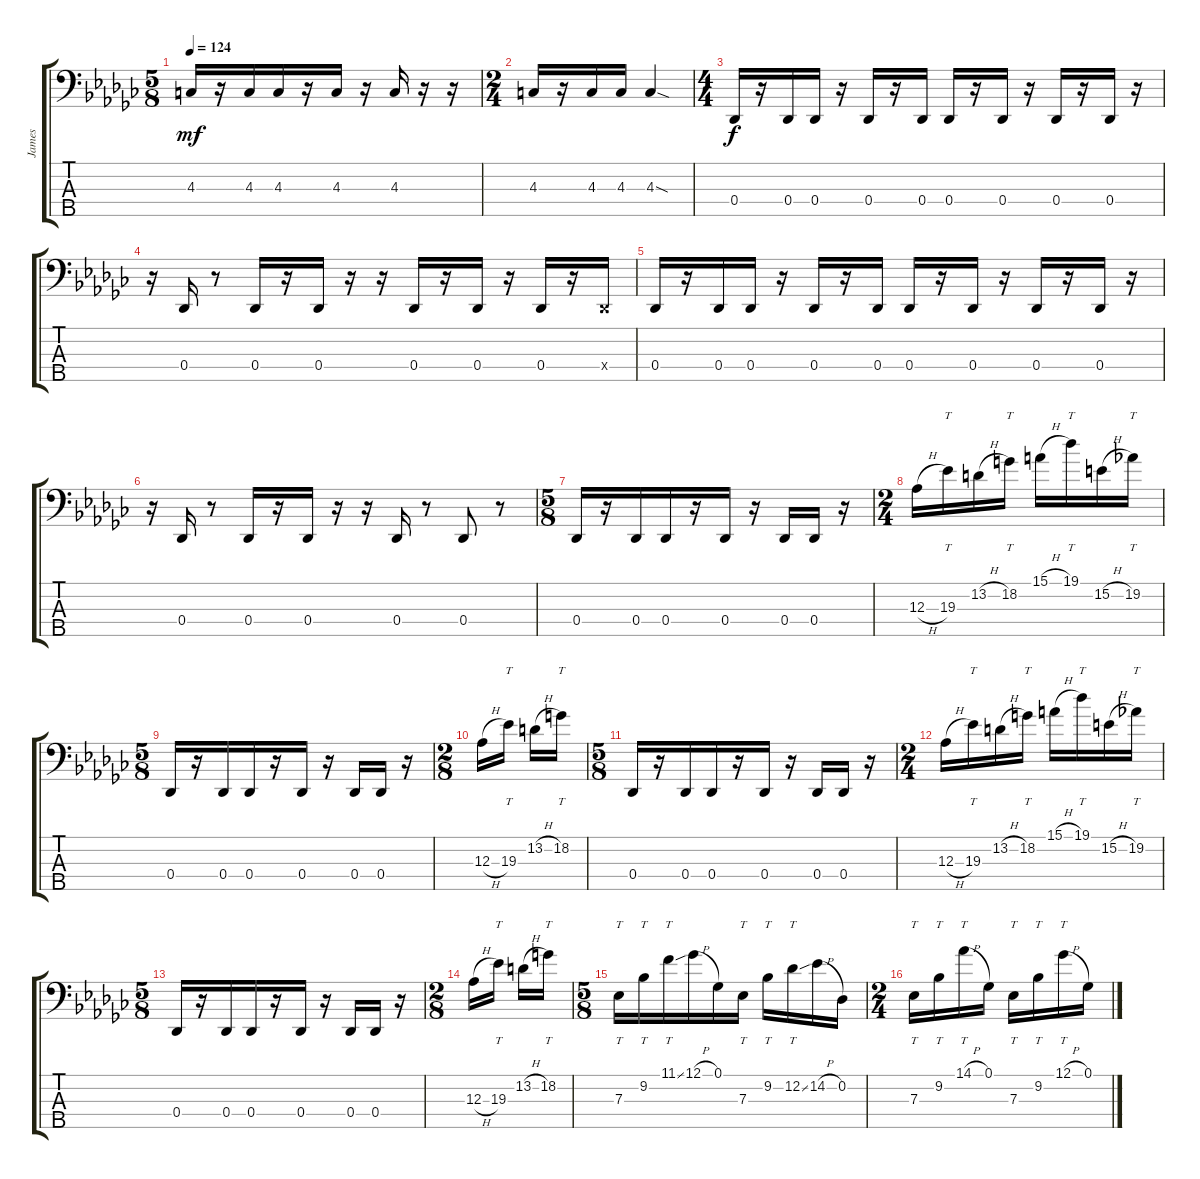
\track ("James" "James") {instrument electricbassfinger}
\staff {score tabs}
\tuning (Gb2 Db2 Ab1 Db1 Ab0) {hide}
\ts (5 8)
\tempo 124
\clef f4
\ks gb
4.3.16{dy mf} r.16 4.3.16 4.3.16 r.16 4.3.16 r.16 4.3.16 r.16 r.16 |
\ts (2 4)
4.3.16 r.16 4.3.16 4.3.16 4.3{sod}.4 |
\ts (4 4)
0.4.16{dy f} r.16 0.4.16 0.4.16 r.16 0.4.16 r.16 0.4.16 0.4.16 r.16 0.4.16 r.16 0.4.16 r.16 0.4.16 r.16 |
r.16 0.4.16 r.8 0.4.16 r.16 0.4.16 r.16 r.16 0.4.16 r.16 0.4.16 r.16 0.4.16 r.16 0.4{x}.16 |
0.4.16 r.16 0.4.16 0.4.16 r.16 0.4.16 r.16 0.4.16 0.4.16 r.16 0.4.16 r.16 0.4.16 r.16 0.4.16 r.16 |
r.16 0.4.16 r.8 0.4.16 r.16 0.4.16 r.16 r.16 0.4.16 r.8 0.4.8 r.8 |
\ts (5 8)
0.4.16 r.16 0.4.16 0.4.16 r.16 0.4.16 r.16 0.4.16 0.4.16 r.16 |
\ts (2 4)
12.3{h}.16 19.3.16{tt} 13.2{h}.16 18.2.16{tt} 15.1{h}.16 19.1.16{tt} 15.2{h}.16 19.2.16{tt} |
\ts (5 8)
0.4.16 r.16 0.4.16 0.4.16 r.16 0.4.16 r.16 0.4.16 0.4.16 r.16 |
\ts (2 8)
12.3{h}.16 19.3.16{tt} 13.2{h}.16 18.2.16{tt} |
\ts (5 8)
0.4.16 r.16 0.4.16 0.4.16 r.16 0.4.16 r.16 0.4.16 0.4.16 r.16 |
\ts (2 4)
12.3{h}.16 19.3.16{tt} 13.2{h}.16 18.2.16{tt} 15.1{h}.16 19.1.16{tt} 15.2{h}.16 19.2.16{tt} |
\ts (5 8)
0.4.16 r.16 0.4.16 0.4.16 r.16 0.4.16 r.16 0.4.16 0.4.16 r.16 |
\ts (2 8)
12.3{h}.16 19.3.16{tt} 13.2{h}.16 18.2.16{tt} |
\ts (5 8)
7.3.16{tt} 9.2.16{tt} 11.1{ss}.16{tt} 12.1{h}.16 0.1.16 7.3.16{tt} 9.2.16{tt} 12.2{ss}.16{tt} 14.2{h}.16 0.2.16 |
\ts (2 4)
7.3.16{tt} 9.2.16{tt} 14.1{h}.16{tt} 0.1.16 7.3.16{tt} 9.2.16{tt} 12.1{h}.16{tt} 0.1.16
